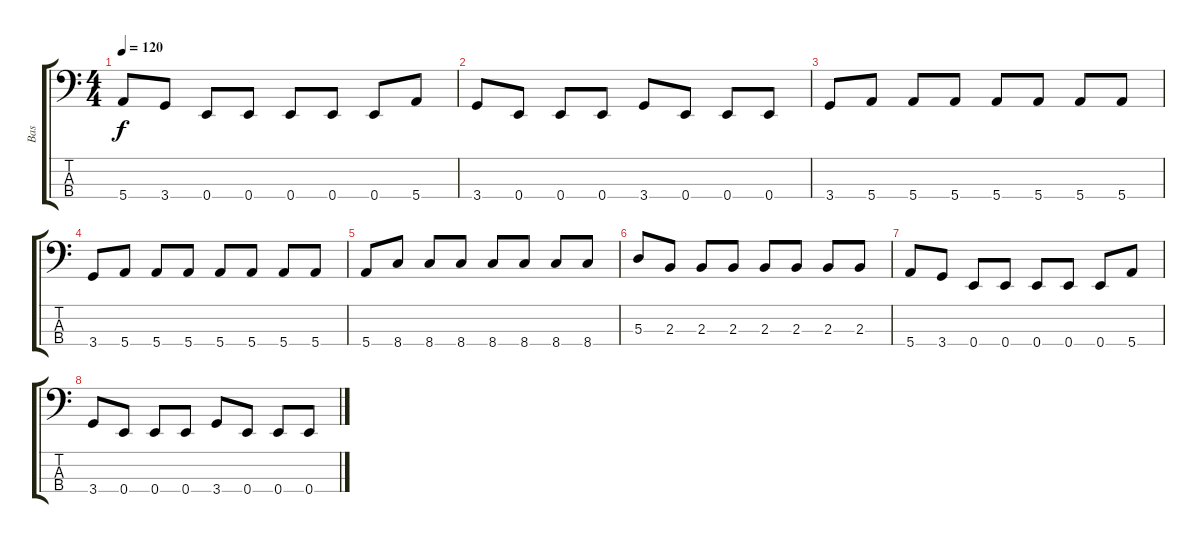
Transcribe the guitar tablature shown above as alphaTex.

\track ("Bas" "Bas") {instrument electricbassfinger}
\staff {score tabs}
\tuning (G2 D2 A1 E1) {hide}
\ts (4 4)
\tempo 120
\clef f4
\ks c
5.4.8{dy f} 3.4.8 0.4.8 0.4.8 0.4.8 0.4.8 0.4.8 5.4.8 |
3.4.8 0.4.8 0.4.8 0.4.8 3.4.8 0.4.8 0.4.8 0.4.8 |
3.4.8 5.4.8 5.4.8 5.4.8 5.4.8 5.4.8 5.4.8 5.4.8 |
3.4.8 5.4.8 5.4.8 5.4.8 5.4.8 5.4.8 5.4.8 5.4.8 |
5.4.8 8.4.8 8.4.8 8.4.8 8.4.8 8.4.8 8.4.8 8.4.8 |
5.3.8 2.3.8 2.3.8 2.3.8 2.3.8 2.3.8 2.3.8 2.3.8 |
5.4.8 3.4.8 0.4.8 0.4.8 0.4.8 0.4.8 0.4.8 5.4.8 |
3.4.8 0.4.8 0.4.8 0.4.8 3.4.8 0.4.8 0.4.8 0.4.8
